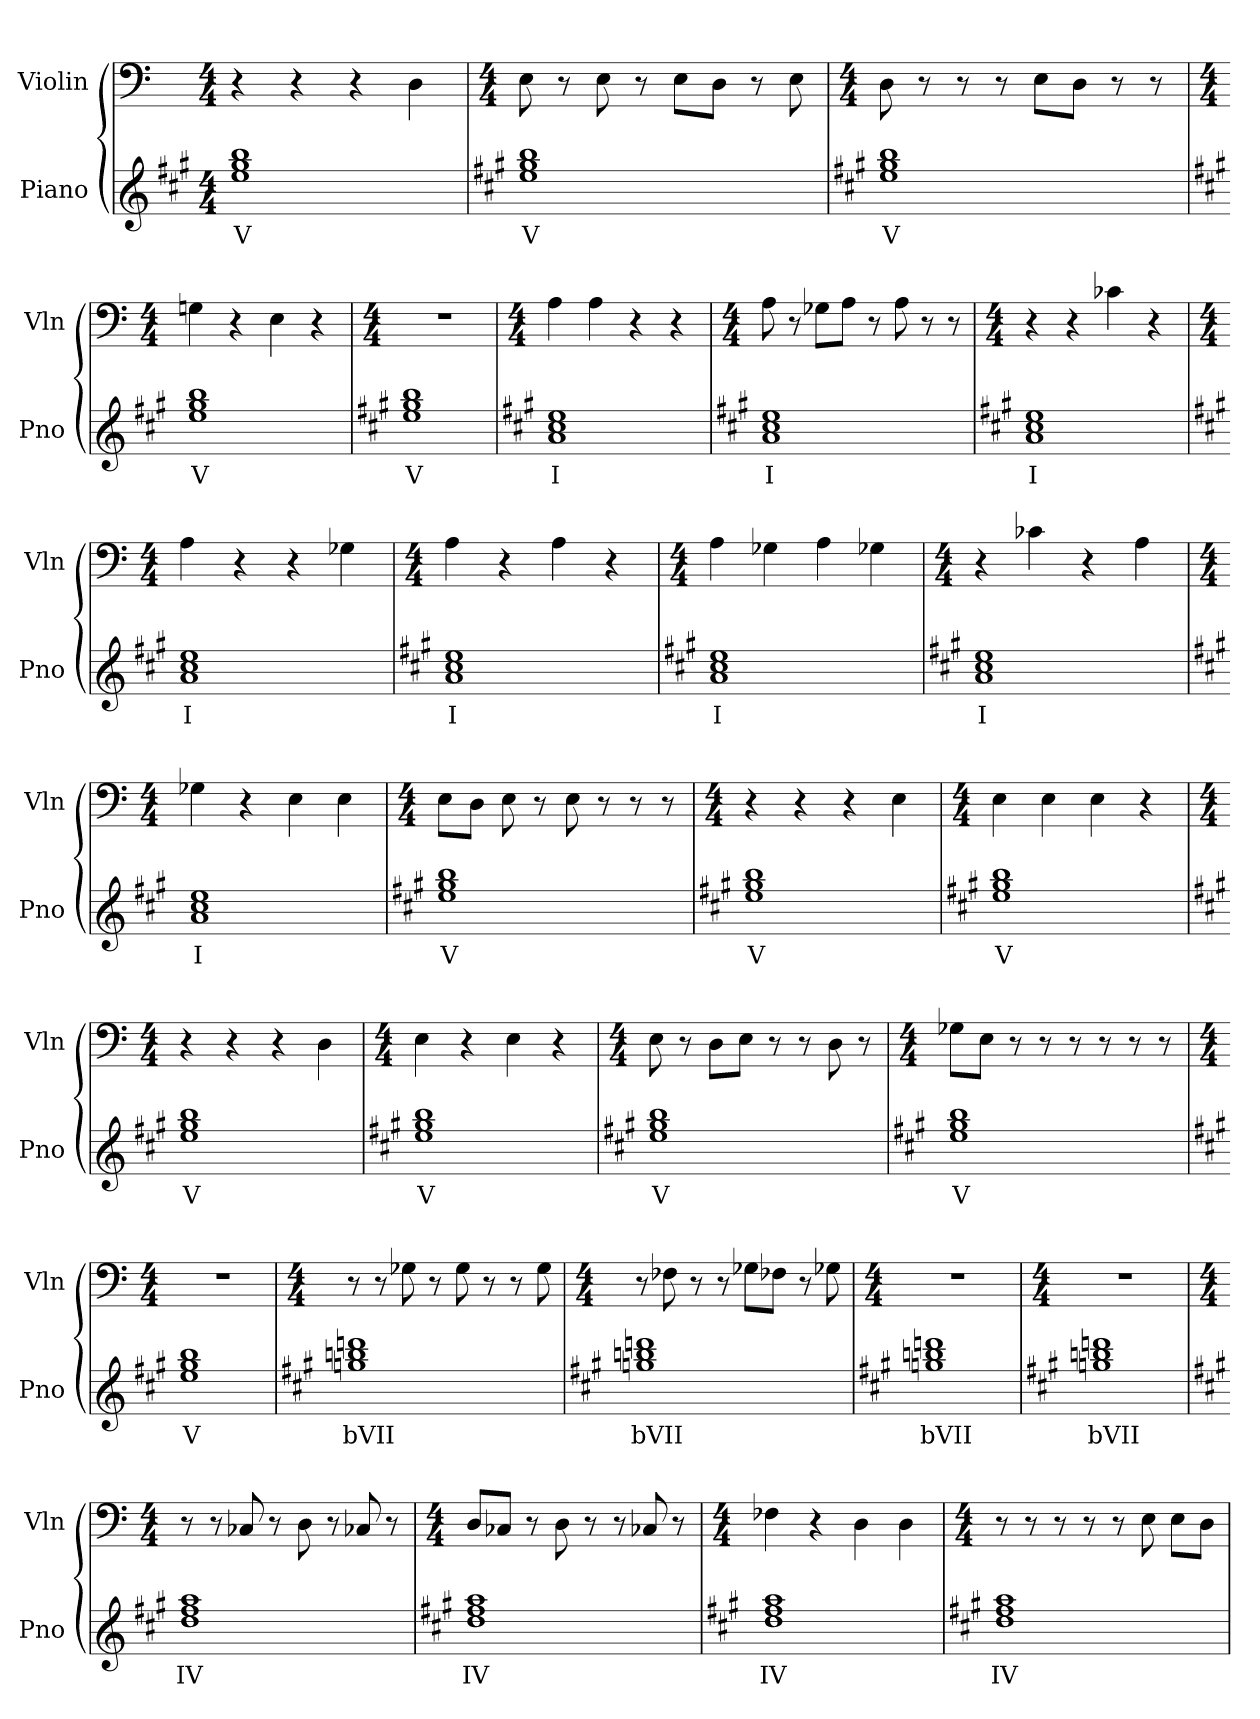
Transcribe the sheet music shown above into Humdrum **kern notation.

**kern	**text	**kern
*part2	*part2	*part1
*staff2	*staff2	*staff1
*I"Piano	*	*I"Violin
*I'Pno	*	*I'Vln
*k[f#c#g#]	*	*
*A:	*	*
*M4/4	*	*M4/4
=	=	=
1ee 1gg# 1bb	V	4r
.	.	4r
.	.	4r
.	.	4D
=	=	=
*k[f#c#g#]	*	*
*A:	*	*
*	*	*M4/4
1ee 1gg# 1bb	V	8E
.	.	8r
.	.	8E
.	.	8r
.	.	8EL
.	.	8DJ
.	.	8r
.	.	8E
=	=	=
*k[f#c#g#]	*	*
*A:	*	*
*	*	*M4/4
1ee 1gg# 1bb	V	8D
.	.	8r
.	.	8r
.	.	8r
.	.	8EL
.	.	8DJ
.	.	8r
.	.	8r
=	=	=
*k[f#c#g#]	*	*
*A:	*	*
*	*	*M4/4
1ee 1gg# 1bb	V	4Gn
.	.	4r
.	.	4E
.	.	4r
=	=	=
*k[f#c#g#]	*	*
*A:	*	*
*	*	*M4/4
1ee 1gg# 1bb	V	1r
=	=	=
*k[f#c#g#]	*	*
*A:	*	*
*	*	*M4/4
1a 1cc# 1ee	I	4A
.	.	4A
.	.	4r
.	.	4r
=	=	=
*k[f#c#g#]	*	*
*A:	*	*
*	*	*M4/4
1a 1cc# 1ee	I	8A
.	.	8r
.	.	8G-XL
.	.	8AJ
.	.	8r
.	.	8A
.	.	8r
.	.	8r
=	=	=
*k[f#c#g#]	*	*
*A:	*	*
*	*	*M4/4
1a 1cc# 1ee	I	4r
.	.	4r
.	.	4c-X
.	.	4r
=	=	=
*k[f#c#g#]	*	*
*A:	*	*
*	*	*M4/4
1a 1cc# 1ee	I	4A
.	.	4r
.	.	4r
.	.	4G-X
=	=	=
*k[f#c#g#]	*	*
*A:	*	*
*	*	*M4/4
1a 1cc# 1ee	I	4A
.	.	4r
.	.	4A
.	.	4r
=	=	=
*k[f#c#g#]	*	*
*A:	*	*
*	*	*M4/4
1a 1cc# 1ee	I	4A
.	.	4G-X
.	.	4A
.	.	4G-X
=	=	=
*k[f#c#g#]	*	*
*A:	*	*
*	*	*M4/4
1a 1cc# 1ee	I	4r
.	.	4c-X
.	.	4r
.	.	4A
=	=	=
*k[f#c#g#]	*	*
*A:	*	*
*	*	*M4/4
1a 1cc# 1ee	I	4G-X
.	.	4r
.	.	4E
.	.	4E
=	=	=
*k[f#c#g#]	*	*
*A:	*	*
*	*	*M4/4
1ee 1gg# 1bb	V	8EL
.	.	8DJ
.	.	8E
.	.	8r
.	.	8E
.	.	8r
.	.	8r
.	.	8r
=	=	=
*k[f#c#g#]	*	*
*A:	*	*
*	*	*M4/4
1ee 1gg# 1bb	V	4r
.	.	4r
.	.	4r
.	.	4E
=	=	=
*k[f#c#g#]	*	*
*A:	*	*
*	*	*M4/4
1ee 1gg# 1bb	V	4E
.	.	4E
.	.	4E
.	.	4r
=	=	=
*k[f#c#g#]	*	*
*A:	*	*
*	*	*M4/4
1ee 1gg# 1bb	V	4r
.	.	4r
.	.	4r
.	.	4D
=	=	=
*k[f#c#g#]	*	*
*A:	*	*
*	*	*M4/4
1ee 1gg# 1bb	V	4E
.	.	4r
.	.	4E
.	.	4r
=	=	=
*k[f#c#g#]	*	*
*A:	*	*
*	*	*M4/4
1ee 1gg# 1bb	V	8E
.	.	8r
.	.	8DL
.	.	8EJ
.	.	8r
.	.	8r
.	.	8D
.	.	8r
=	=	=
*k[f#c#g#]	*	*
*A:	*	*
*	*	*M4/4
1ee 1gg# 1bb	V	8G-XL
.	.	8EJ
.	.	8r
.	.	8r
.	.	8r
.	.	8r
.	.	8r
.	.	8r
=	=	=
*k[f#c#g#]	*	*
*A:	*	*
*	*	*M4/4
1ee 1gg# 1bb	V	1r
=	=	=
*k[f#c#g#]	*	*
*A:	*	*
*	*	*M4/4
1ggn 1bbn 1dddn	bVII	8r
.	.	8r
.	.	8G-X
.	.	8r
.	.	8G-
.	.	8r
.	.	8r
.	.	8G-
=	=	=
*k[f#c#g#]	*	*
*A:	*	*
*	*	*M4/4
1ggn 1bbn 1dddn	bVII	8r
.	.	8F-X
.	.	8r
.	.	8r
.	.	8G-XL
.	.	8F-XJ
.	.	8r
.	.	8G-X
=	=	=
*k[f#c#g#]	*	*
*A:	*	*
*	*	*M4/4
1ggn 1bbn 1dddn	bVII	1r
=	=	=
*k[f#c#g#]	*	*
*A:	*	*
*	*	*M4/4
1ggn 1bbn 1dddn	bVII	1r
=	=	=
*k[f#c#g#]	*	*
*A:	*	*
*	*	*M4/4
1dd 1ff# 1aa	IV	8r
.	.	8r
.	.	8C-X
.	.	8r
.	.	8D
.	.	8r
.	.	8C-X
.	.	8r
=	=	=
*k[f#c#g#]	*	*
*A:	*	*
*	*	*M4/4
1dd 1ff# 1aa	IV	8DL
.	.	8C-XJ
.	.	8r
.	.	8D
.	.	8r
.	.	8r
.	.	8C-X
.	.	8r
=	=	=
*k[f#c#g#]	*	*
*A:	*	*
*	*	*M4/4
1dd 1ff# 1aa	IV	4F-X
.	.	4r
.	.	4D
.	.	4D
=	=	=
*k[f#c#g#]	*	*
*A:	*	*
*	*	*M4/4
1dd 1ff# 1aa	IV	8r
.	.	8r
.	.	8r
.	.	8r
.	.	8r
.	.	8E
.	.	8EL
.	.	8DJ
=	=	=
*-	*-	*-
